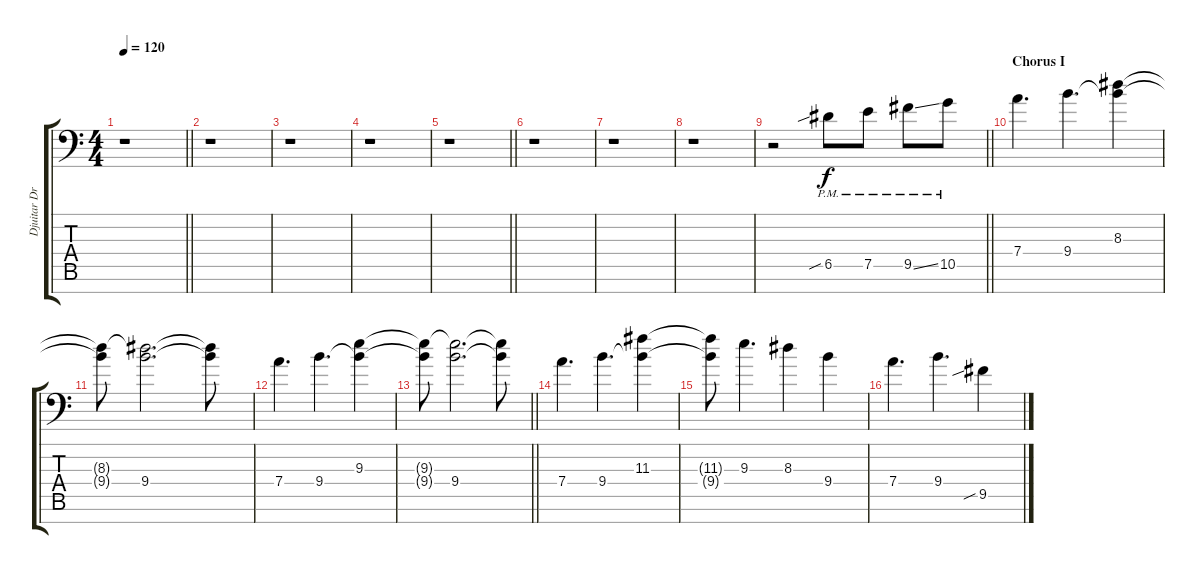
\track ("Djuitar Dropped A" "Djuitar Dr") {instrument distortionguitar}
\staff {score tabs}
\tuning (E4 B3 G3 D3 A2 E2 A1) {hide}
\ts (4 4)
\tempo 120
\clef f4
\barLineRight lightlight
\ks c
r.1{dy f} |
r.1 |
r.1 |
r.1 |
\barLineRight lightlight
r.1 |
r.1 |
r.1 |
r.1 |
\barLineRight lightlight
r.2 6.5{sib pm}.8 7.5{pm}.8 9.5{ss pm}.8 10.5{pm}.8 |
\section ("" "Chorus I")
7.4.4{d} 9.4.4{d} (8.3 9.4{t}).4 |
(8.3{t} 9.4{t}).8 (8.3{t} 9.4).2{d} (8.3{t} 9.4{t}).8 |
7.4.4{d} 9.4.4{d} (9.3 9.4{t}).4 |
\barLineRight lightlight
(9.3{t} 9.4{t}).8 (9.3{t} 9.4).2{d} (9.3{t} 9.4{t}).8 |
7.4.4{d} 9.4.4{d} (11.3 9.4{t}).4 |
(11.3{t} 9.4{t}).8 9.3.4{d} 8.3.4 9.4.4 |
7.4.4{d} 9.4.4{d} 9.5{sib}.4
